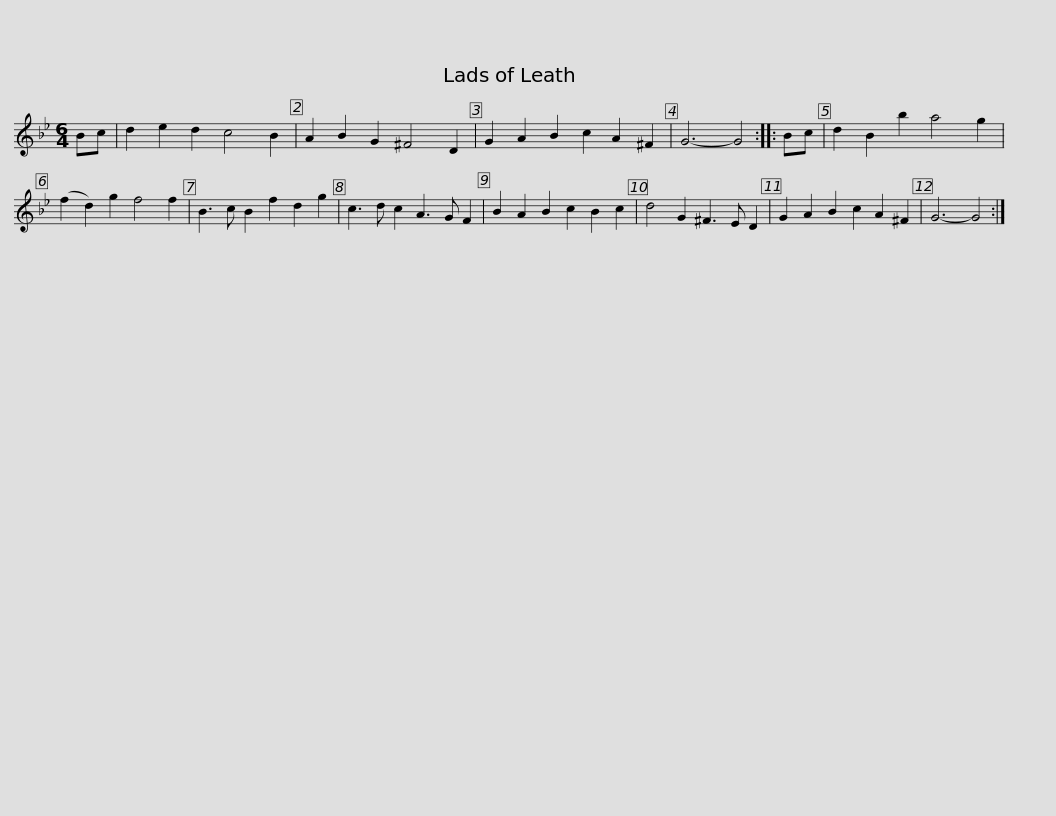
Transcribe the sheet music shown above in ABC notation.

X:1
L:1/8
M:6/4
I:linebreak $
K:Gmin
V:1 treble
V:1
 Bc | d2 e2 d2 c4 B2 | A2 B2 G2 ^F4 D2 | G2 A2 B2 c2 A2 ^F2 | G6- G4 :: %5
 Bc | d2 B2 b2 a4 g2 | (f2 d2) g2 f4 f2 |$ B3 c B2 f2 d2 g2 | c3 d c2 A3 G F2 | %10
 B2 A2 B2 c2 B2 c2 | d4 G2 ^F3 E D2 | G2 A2 B2 c2 A2 ^F2 | G6- G4 :| %14
